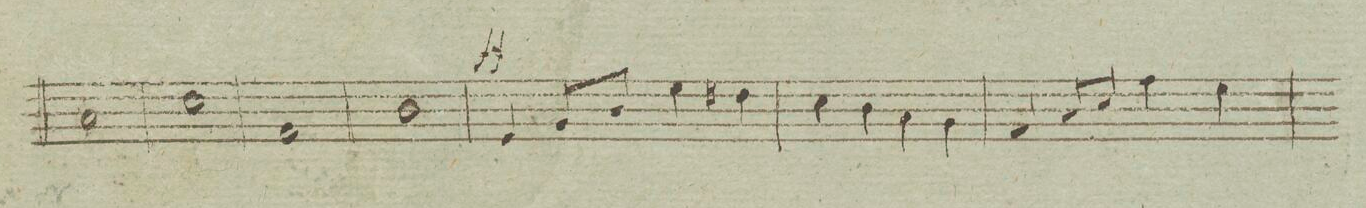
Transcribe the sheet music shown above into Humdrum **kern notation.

**kern	**dynam
*I"Basso	*
*clefF4	*
*k[]	*
*met(c|)	*
*M2/2	*
1C/	.
=51	=51
1E\	.
=52	=52
1AA/	.
=53	=53
1D\	.
=54	=54
4GG/	ff
8BB/L	.
8D/J	.
4G\	.
4F#X\	.
=55	=55
4E\	.
4D\	.
4C\	.
4BB\	.
=56	=56
4AA/	.
8C/L	.
8E/J	.
4A\	.
4G\	.
=57	=57
*-	*-
